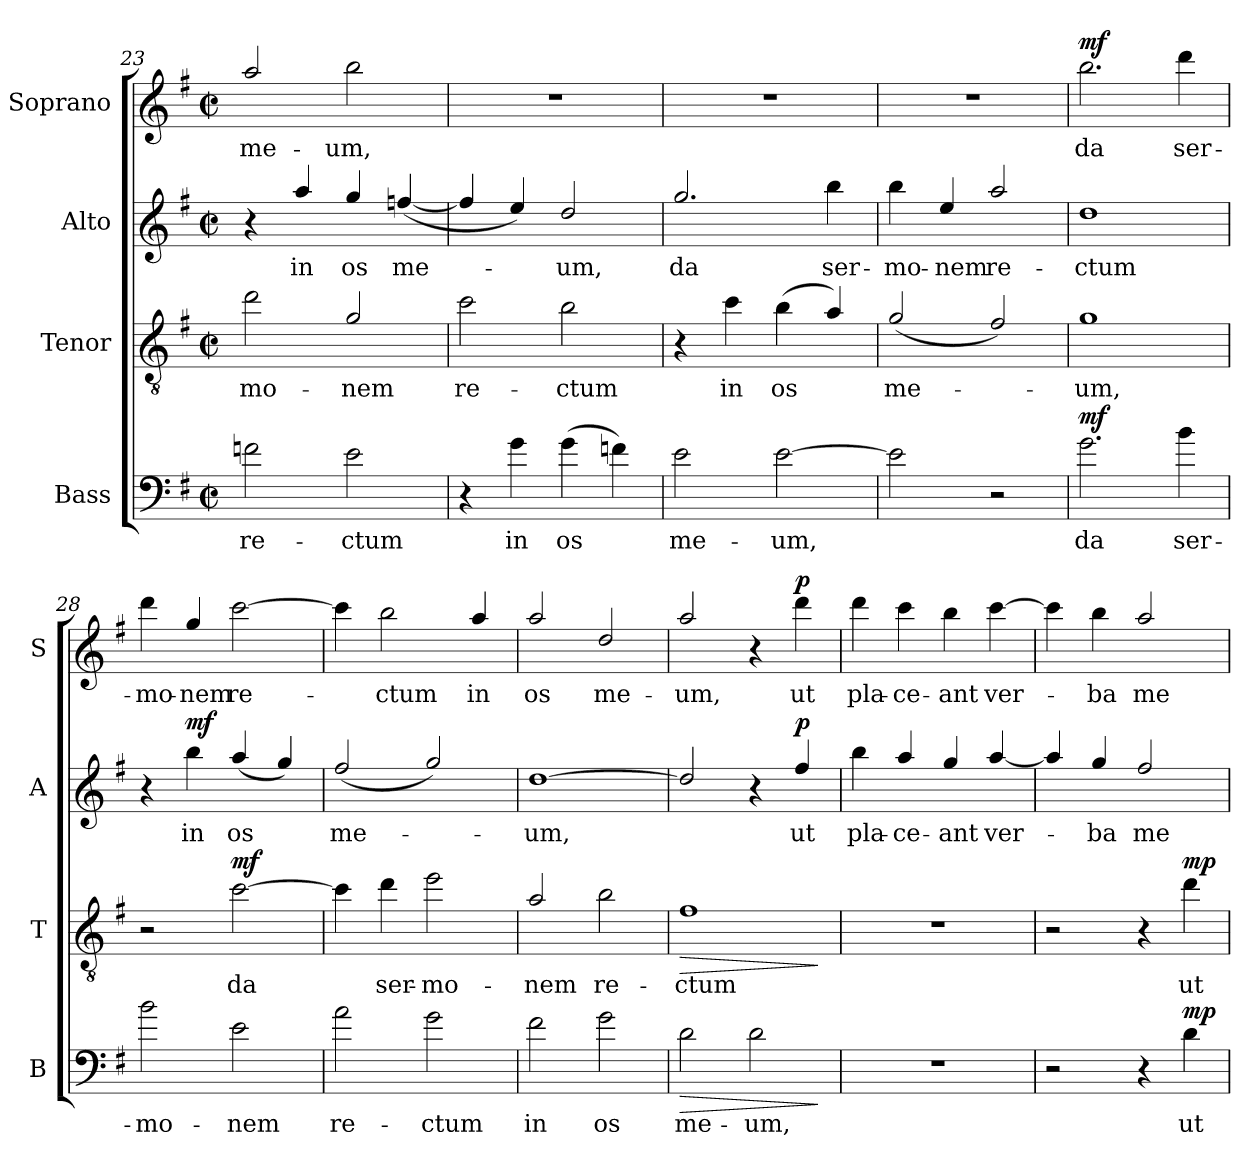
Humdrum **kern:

**kern	**text	**dynam	**kern	**text	**dynam	**kern	**text	**dynam	**kern	**text	**dynam
*part4	*part4	*part4	*part3	*part3	*part3	*part2	*part2	*part2	*part1	*part1	*part1
*staff4	*staff4	*staff4	*staff3	*staff3	*staff3	*staff2	*staff2	*staff2	*staff1	*staff1	*staff1
*I"Bass	*	*	*I"Tenor	*	*	*I"Alto	*	*	*I"Soprano	*	*
*I'B	*	*	*I'T	*	*	*I'A	*	*	*I'S	*	*
!!LO:PB:g=z
*clefF4	*	*	*clefGv2	*	*	*clefG2	*	*	*clefG2	*	*
*ITrd7c12	*	*	*ITrd7c12	*	*	*ITrd7c12	*	*	*ITrd7c12	*	*
*k[f#]	*	*	*k[f#]	*	*	*k[f#]	*	*	*k[f#]	*	*
*G:	*	*	*G:	*	*	*G:	*	*	*G:	*	*
*M2/2	*	*	*M2/2	*	*	*M2/2	*	*	*M2/2	*	*
*met(c|)	*	*	*met(c|)	*	*	*met(c|)	*	*	*met(c|)	*	*
=23	=23	=23	=23	=23	=23	=23	=23	=23	=23	=23	=23
!	!LO:LY:b	!	!	!LO:LY:b	!	!	!	!	!	!LO:LY:b	!
2Fn\	re-	.	2d\	-mo-	.	4r	.	.	2a/	me-	.
!	!	!	!	!	!	!	!LO:LY:b	!	!	!	!
.	.	.	.	.	.	4a/	in	.	.	.	.
!	!LO:LY:b	!	!	!LO:LY:b	!	!	!LO:LY:b	!	!	!LO:LY:b	!
2E\	-ctum	.	2G/	-nem	.	4g/	os	.	2b\	-um,	.
!	!	!	!	!	!	!	!LO:LY:b	!	!	!	!
.	.	.	.	.	.	(<[4fn/	me-	.	.	.	.
=24	=24	=24	=24	=24	=24	=24	=24	=24	=24	=24	=24
!	!	!	!	!LO:LY:b	!	!	!	!	!	!	!
4r	.	.	2c\	re-	.	4f/]	.	.	1r	.	.
!	!LO:LY:b	!	!	!	!	!	!	!	!	!	!
4G\	in	.	.	.	.	4e/)	.	.	.	.	.
!	!LO:LY:b	!	!	!LO:LY:b	!	!	!LO:LY:b	!	!	!	!
(>4G\	os	.	2B\	-ctum	.	2d/	-um,	.	.	.	.
4Fn\)	.	.	.	.	.	.	.	.	.	.	.
=25	=25	=25	=25	=25	=25	=25	=25	=25	=25	=25	=25
!	!LO:LY:b	!	!	!	!	!	!LO:LY:b	!	!	!	!
2E\	me-	.	4r	.	.	2.g/	da	.	1r	.	.
!	!	!	!	!LO:LY:b	!	!	!	!	!	!	!
.	.	.	4c\	in	.	.	.	.	.	.	.
!	!LO:LY:b	!	!	!LO:LY:b	!	!	!	!	!	!	!
[2E\	-um,	.	(>4B\	os	.	.	.	.	.	.	.
!	!	!	!	!	!	!	!LO:LY:b	!	!	!	!
.	.	.	4A/)	.	.	4b\	ser-	.	.	.	.
=26	=26	=26	=26	=26	=26	=26	=26	=26	=26	=26	=26
!	!	!	!	!LO:LY:b	!	!	!LO:LY:b	!	!	!	!
2E\]	.	.	(<2G/	me-	.	4b\	-mo-	.	1r	.	.
!	!	!	!	!	!	!	!LO:LY:b	!	!	!	!
.	.	.	.	.	.	4e/	-nem	.	.	.	.
!	!	!	!	!	!	!	!LO:LY:b	!	!	!	!
2r	.	.	2F#/)	.	.	2a/	re-	.	.	.	.
=27	=27	=27	=27	=27	=27	=27	=27	=27	=27	=27	=27
!	!LO:LY:b	!LO:DY:a	!	!LO:LY:b	!	!	!LO:LY:b	!	!	!LO:LY:b	!LO:DY:a
2.G\	da	mf	1G	-um,	.	1d	-ctum	.	2.b\	da	mf
!	!LO:LY:b	!	!	!	!	!	!	!	!	!LO:LY:b	!
4B\	ser-	.	.	.	.	.	.	.	4dd\	ser-	.
=28	=28	=28	=28	=28	=28	=28	=28	=28	=28	=28	=28
!	!LO:LY:b	!	!	!	!	!	!	!	!	!LO:LY:b	!
2B\	-mo-	.	2r	.	.	4r	.	.	4dd\	-mo-	.
!	!	!	!	!	!	!	!LO:LY:b	!LO:DY:a	!	!LO:LY:b	!
.	.	.	.	.	.	4b\	in	mf	4g/	-nem	.
!	!LO:LY:b	!	!	!LO:LY:b	!LO:DY:b	!	!LO:LY:b	!	!	!LO:LY:b	!
2E\	-nem	.	[2c\	da	mf	(<4a/	os	.	[2cc\	re-	.
.	.	.	.	.	.	4g/)	.	.	.	.	.
=29	=29	=29	=29	=29	=29	=29	=29	=29	=29	=29	=29
!	!LO:LY:b	!	!	!	!	!	!LO:LY:b	!	!	!	!
2A\	re-	.	4c\]	.	.	(<2f#/	me-	.	4cc\]	.	.
!	!	!	!	!LO:LY:b	!	!	!	!	!	!LO:LY:b	!
.	.	.	4d\	ser-	.	.	.	.	2b\	-ctum	.
!	!LO:LY:b	!	!	!LO:LY:b	!	!	!	!	!	!	!
2G\	-ctum	.	2e\	-mo-	.	2g/)	.	.	.	.	.
!	!	!	!	!	!	!	!	!	!	!LO:LY:b	!
.	.	.	.	.	.	.	.	.	4a/	in	.
=30	=30	=30	=30	=30	=30	=30	=30	=30	=30	=30	=30
!	!LO:LY:b	!	!	!LO:LY:b	!	!	!LO:LY:b	!	!	!LO:LY:b	!
2F#\	in	.	2A/	-nem	.	[1d	-um,	.	2a/	os	.
!	!LO:LY:b	!	!	!LO:LY:b	!	!	!	!	!	!LO:LY:b	!
2G\	os	.	2B\	re-	.	.	.	.	2d/	me-	.
!!LO:LB:g=z
=31	=31	=31	=31	=31	=31	=31	=31	=31	=31	=31	=31
!	!LO:LY:b	!LO:HP:b	!	!LO:LY:b	!LO:HP:b	!	!	!	!	!LO:LY:b	!
2D\	me-	>	1F#	-ctum	>	2d/]	.	.	2a/	-um,	.
!	!LO:LY:b	!	!	!	!	!	!	!	!	!	!
2D\	-um,	.	.	.	.	4r	.	.	4r	.	.
!	!	!	!	!	!	!	!LO:LY:b	!LO:DY:a	!	!LO:LY:b	!LO:DY:a
.	.	.	.	.	.	4f#/	ut	p	4dd\	ut	p
.	.	]	.	.	]	.	.	.	.	.	.
=32	=32	=32	=32	=32	=32	=32	=32	=32	=32	=32	=32
!	!	!	!	!	!	!	!LO:LY:b	!	!	!LO:LY:b	!
1r	.	.	1r	.	.	4b\	pla-	.	4dd\	pla-	.
!	!	!	!	!	!	!	!LO:LY:b	!	!	!LO:LY:b	!
.	.	.	.	.	.	4a/	-ce-	.	4cc\	-ce-	.
!	!	!	!	!	!	!	!LO:LY:b	!	!	!LO:LY:b	!
.	.	.	.	.	.	4g/	-ant	.	4b\	-ant	.
!	!	!	!	!	!	!	!LO:LY:b	!	!	!LO:LY:b	!
.	.	.	.	.	.	[4a/	ver-	.	[4cc\	ver-	.
=33	=33	=33	=33	=33	=33	=33	=33	=33	=33	=33	=33
2r	.	.	2r	.	.	4a/]	.	.	4cc\]	.	.
!	!	!	!	!	!	!	!LO:LY:b	!	!	!LO:LY:b	!
.	.	.	.	.	.	4g/	-ba	.	4b\	-ba	.
!	!	!	!	!	!	!	!LO:LY:b	!	!	!LO:LY:b	!
4r	.	.	4r	.	.	2f#/	me-	.	2a/	me-	.
!	!LO:LY:b	!LO:DY:a	!	!LO:LY:b	!LO:DY:a	!	!	!	!	!	!
4D\	ut	mp	4d\	ut	mp	.	.	.	.	.	.
=	=	=	=	=	=	=	=	=	=	=	=
*-	*-	*-	*-	*-	*-	*-	*-	*-	*-	*-	*-
